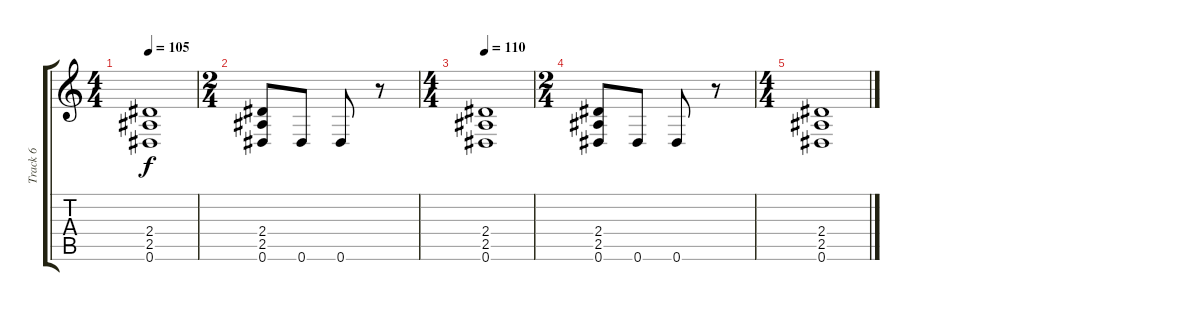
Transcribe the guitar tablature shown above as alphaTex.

\track ("Track 6" "Track 6") {instrument distortionguitar}
\staff {score tabs}
\tuning (Eb4 Bb3 Gb3 Db3 Ab2 Eb2) {hide}
\ts (4 4)
\tempo 110
\tempo 105
\clef g2
\ks c
(2.4 2.5 0.6).1{dy f} |
\ts (2 4)
(2.4 2.5 0.6).8 0.6.8 0.6.8 r.8 |
\ts (4 4)
\tempo 110
(2.4 2.5 0.6).1 |
\ts (2 4)
(2.4 2.5 0.6).8 0.6.8 0.6.8 r.8 |
\ts (4 4)
(2.4 2.5 0.6).1
